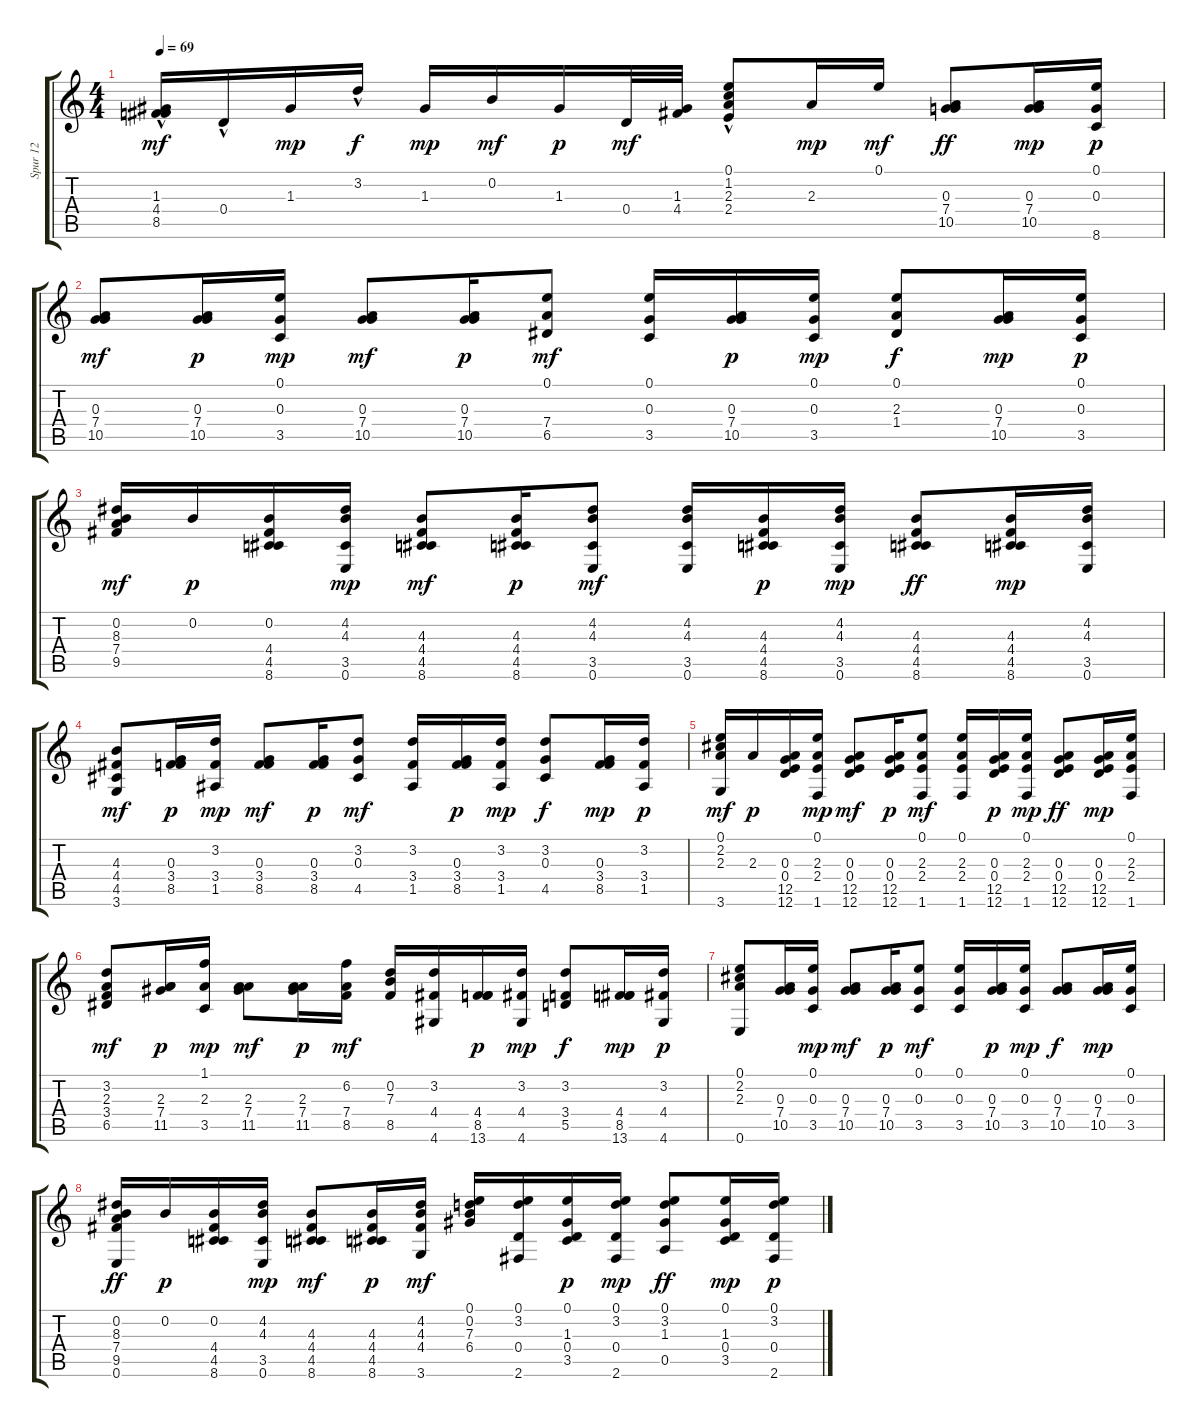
\track ("Spur 12" "Spur 12") {instrument acousticguitarnylon}
\staff {score tabs}
\tuning (E4 B3 G3 D3 A2 E2) {hide}
\ts (4 4)
\tempo 69
\clef g2
\ks c
(1.3 4.4 8.5{hac}).16{dy mf} 0.4{hac}.16 1.3.16{dy mp} 3.2{hac}.16{dy f} 1.3.16{dy mp} 0.2.16{dy mf} 1.3.16{dy p} 0.4.32{dy mf} (1.3 4.4).32 (0.1{hac} 1.2 2.3 2.4).8 2.3.16{dy mp} 0.1.16{dy mf} (0.3 7.4 10.5).8{dy ff} (0.3 7.4 10.5).16{dy mp} (0.1 0.3 8.6).16{dy p} |
(0.3 7.4 10.5).8{dy mf} (0.3 7.4 10.5).16{dy p} (0.1 0.3 3.5).16{dy mp} (0.3 7.4 10.5).8{dy mf} (0.3 7.4 10.5).16{dy p} (0.1 7.4 6.5).8{dy mf} (0.1 0.3 3.5).16 (0.3 7.4 10.5).16{dy p} (0.1 0.3 3.5).16{dy mp} (0.1 2.3 1.4).8{dy f} (0.3 7.4 10.5).16{dy mp} (0.1 0.3 3.5).16{dy p} |
(0.2 8.3 7.4 9.5).16{dy mf} 0.2.16{dy p} (0.2 4.4 4.5 8.6).16 (4.2 4.3 3.5 0.6).16{dy mp} (4.3 4.4 4.5 8.6).8{dy mf} (4.3 4.4 4.5 8.6).16{dy p} (4.2 4.3 3.5 0.6).8{dy mf} (4.2 4.3 3.5 0.6).16 (4.3 4.4 4.5 8.6).16{dy p} (4.2 4.3 3.5 0.6).16{dy mp} (4.3 4.4 4.5 8.6).8{dy ff} (4.3 4.4 4.5 8.6).16{dy mp} (4.2 4.3 3.5 0.6).16 |
(4.3 4.4 4.5 3.6).8{dy mf} (0.3 3.4 8.5).16{dy p} (3.2 3.4 1.5).16{dy mp} (0.3 3.4 8.5).8{dy mf} (0.3 3.4 8.5).16{dy p} (3.2 0.3 4.5).8{dy mf} (3.2 3.4 1.5).16 (0.3 3.4 8.5).16{dy p} (3.2 3.4 1.5).16{dy mp} (3.2 0.3 4.5).8{dy f} (0.3 3.4 8.5).16{dy mp} (3.2 3.4 1.5).16{dy p} |
(0.1 2.2 2.3 3.6).16{dy mf} 2.3.16{dy p} (0.3 0.4 12.5 12.6).16 (0.1 2.3 2.4 1.6).16{dy mp} (0.3 0.4 12.5 12.6).8{dy mf} (0.3 0.4 12.5 12.6).16{dy p} (0.1 2.3 2.4 1.6).8{dy mf} (0.1 2.3 2.4 1.6).16 (0.3 0.4 12.5 12.6).16{dy p} (0.1 2.3 2.4 1.6).16{dy mp} (0.3 0.4 12.5 12.6).8{dy ff} (0.3 0.4 12.5 12.6).16{dy mp} (0.1 2.3 2.4 1.6).16 |
(3.2 2.3 3.4 6.5).8{dy mf} (2.3 7.4 11.5).16{dy p} (1.1 2.3 3.5).16{dy mp} (2.3 7.4 11.5).8{dy mf} (2.3 7.4 11.5).16{dy p} (6.2 7.4 8.5).16{dy mf} (0.2 7.3 8.5).16 (3.2 4.4 4.6).16 (4.4 8.5 13.6).16{dy p} (3.2 4.4 4.6).16{dy mp} (3.2 3.4 5.5).8{dy f} (4.4 8.5 13.6).16{dy mp} (3.2 4.4 4.6).16{dy p} |
(0.1 2.2 2.3 0.6).8 (0.3 7.4 10.5).16 (0.1 0.3 3.5).16{dy mp} (0.3 7.4 10.5).8{dy mf} (0.3 7.4 10.5).16{dy p} (0.1 0.3 3.5).8{dy mf} (0.1 0.3 3.5).16 (0.3 7.4 10.5).16{dy p} (0.1 0.3 3.5).16{dy mp} (0.3 7.4 10.5).8{dy f} (0.3 7.4 10.5).16{dy mp} (0.1 0.3 3.5).16 |
(0.2 8.3 7.4 9.5 0.6).16{dy ff} 0.2.16{dy p} (0.2 4.4 4.5 8.6).16 (4.2 4.3 3.5 0.6).16{dy mp} (4.3 4.4 4.5 8.6).8{dy mf} (4.3 4.4 4.5 8.6).16{dy p} (4.2 4.3 4.4 3.6).16{dy mf} (0.1 0.2 7.3 6.4).16 (0.1 3.2 0.4 2.6).16 (0.1 1.3 0.4 3.5).16{dy p} (0.1 3.2 0.4 2.6).16{dy mp} (0.1 3.2 1.3 0.5).8{dy ff} (0.1 1.3 0.4 3.5).16{dy mp} (0.1 3.2 0.4 2.6).16{dy p}
